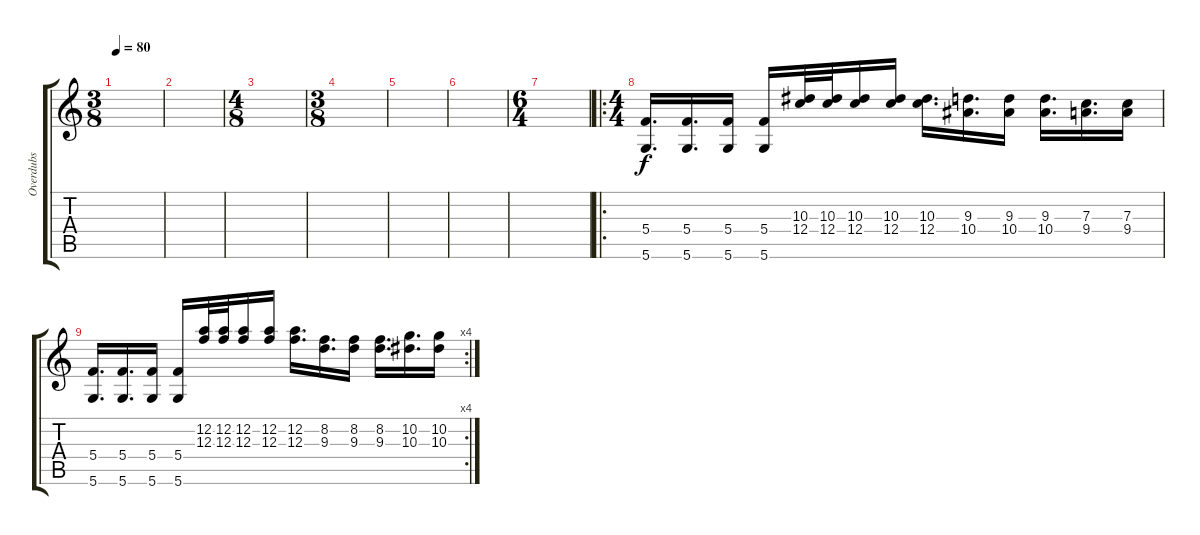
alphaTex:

\track ("Overdubs" "Overdubs") {instrument distortionguitar}
\staff {score tabs}
\tuning (D4 A3 F3 C3 G2 D2) {hide}
\ts (3 8)
\tempo 80
\clef g2
\ks c
|
|
\ts (4 8)
|
\ts (3 8)
|
|
|
\ts (6 4)
|
\ro
\ts (4 4)
(5.4 5.6).16{d} (5.4 5.6).16{d} (5.4 5.6).16 (5.4 5.6).16 (10.3 12.4).32 (10.3 12.4).32 (10.3 12.4).16 (10.3 12.4).16 (10.3 12.4).16{d} (9.3 10.4).16{d} (9.3 10.4).16 (9.3 10.4).16{d} (7.3 9.4).16{d} (7.3 9.4).16 |
\rc 4
(5.4 5.6).16{d} (5.4 5.6).16{d} (5.4 5.6).16 (5.4 5.6).16 (12.2 12.3).32 (12.2 12.3).32 (12.2 12.3).16 (12.2 12.3).16 (12.2 12.3).16{d} (8.2 9.3).16{d} (8.2 9.3).16 (8.2 9.3).16{d} (10.2 10.3).16{d} (10.2 10.3).16
